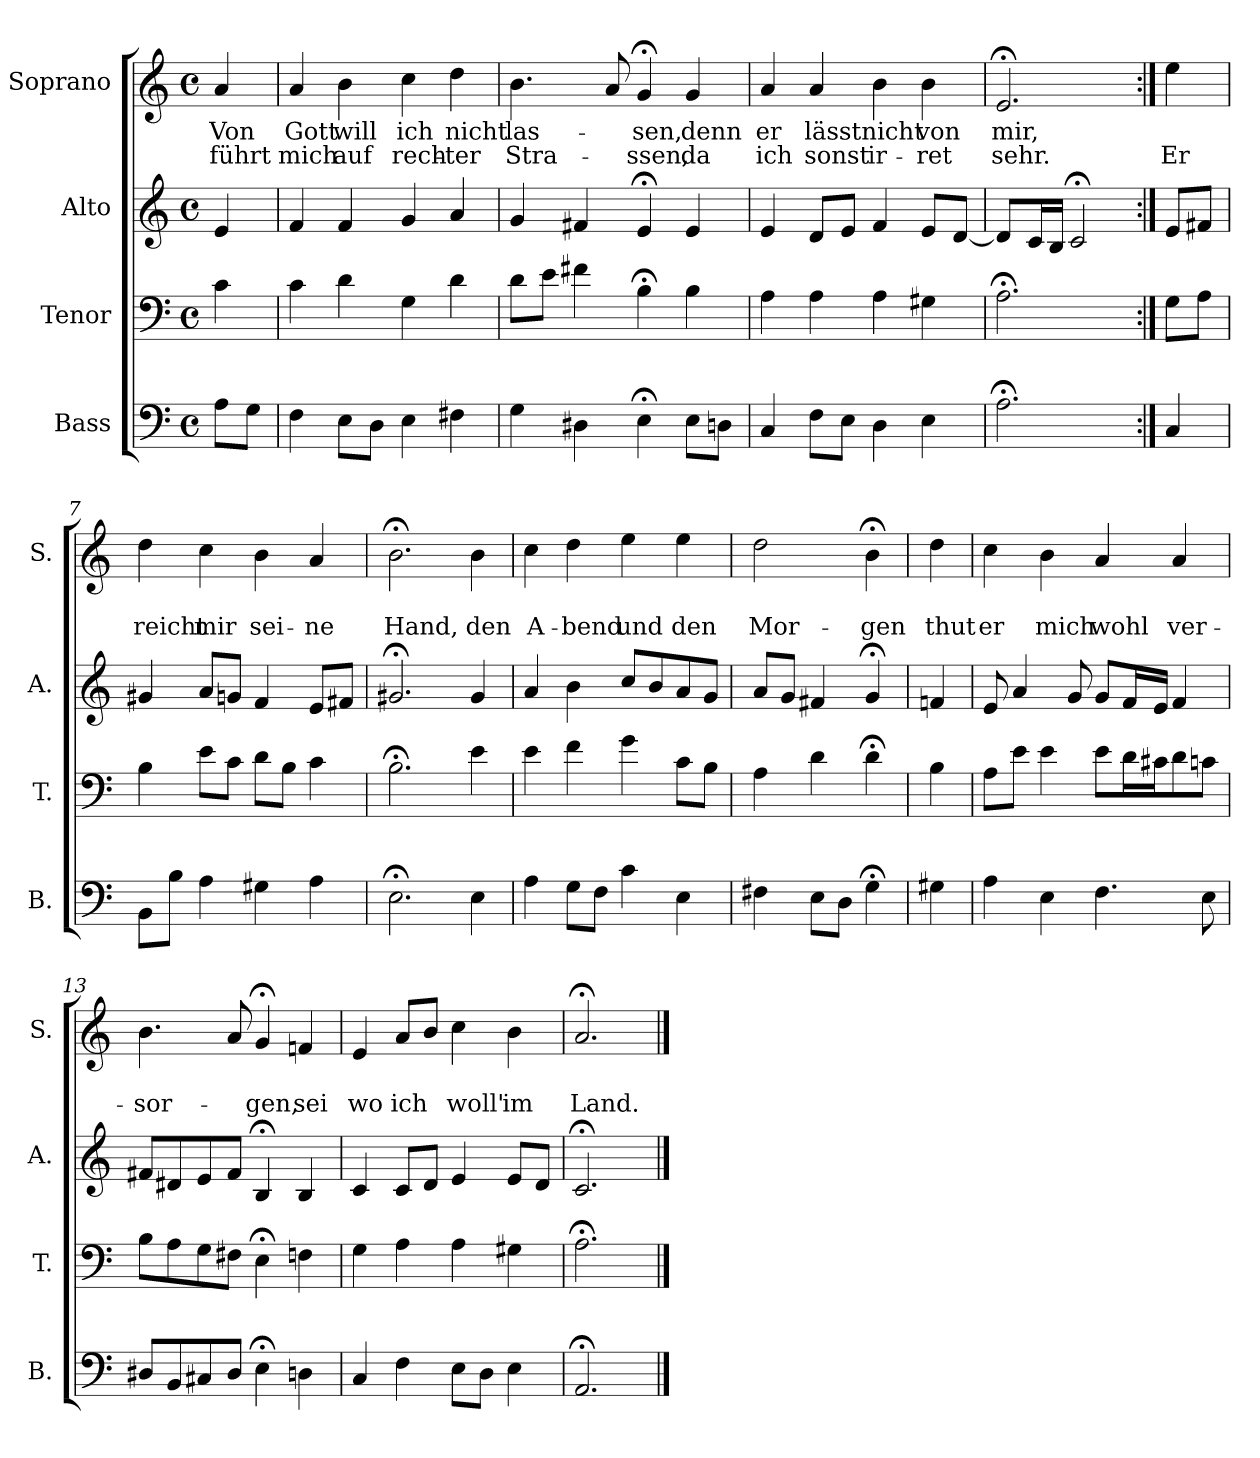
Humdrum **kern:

**kern	**kern	**kern	**kern	**text	**text
*part4	*part3	*part2	*part1	*part1	*part1
*staff4	*staff3	*staff2	*staff1	*staff1	*staff1
*I"Bass	*I"Tenor	*I"Alto	*I"Soprano	*	*
*I'B.	*I'T.	*I'A.	*I'S.	*	*
*clefF4	*clefF4	*clefG2	*clefG2	*	*
*k[]	*k[]	*k[]	*k[]	*	*
*M4/4	*M4/4	*M4/4	*M4/4	*	*
*met(c)	*met(c)	*met(c)	*met(c)	*	*
=1	=1	=1	=1	=1	=1
!	!	!	!	!LO:LY:b	!LO:LY:b
8A\L	4c\	4e/	4a/	Von	führt
8G\J	.	.	.	.	.
=2	=2	=2	=2	=2	=2
!	!	!	!	!LO:LY:b	!LO:LY:b
4F\	4c\	4f/	4a/	Gott	mich
!	!	!	!	!LO:LY:b	!LO:LY:b
8E\L	4d\	4f/	4b\	will	auf
8D\J	.	.	.	.	.
!	!	!	!	!LO:LY:b	!LO:LY:b
4E\	4G\	4g/	4cc\	ich	rech-
!	!	!	!	!LO:LY:b	!LO:LY:b
4F#X\	4d\	4a/	4dd\	nicht	-ter
=3	=3	=3	=3	=3	=3
!	!	!	!	!LO:LY:b	!LO:LY:b
4G\	8d\L	4g/	4.b\	las-	Stra-
.	8e\J	.	.	.	.
4D#X\	4f#X\	4f#X/	.	.	.
.	.	.	8a/	.	.
!	!	!	!	!LO:LY:b	!LO:LY:b
4E;<\	4B;<\	4e;</	4g;</	-sen,	-ssen,
!	!	!	!	!LO:LY:b	!LO:LY:b
8E\L	4B\	4e/	4g/	denn	da
8Dn\J	.	.	.	.	.
=4	=4	=4	=4	=4	=4
!	!	!	!	!LO:LY:b	!LO:LY:b
4C/	4A\	4e/	4a/	er	ich
!	!	!	!	!LO:LY:b	!LO:LY:b
8F\L	4A\	8d/L	4a/	lässt	sonst
8E\J	.	8e/J	.	.	.
!	!	!	!	!LO:LY:b	!LO:LY:b
4D\	4A\	4f/	4b\	nicht	ir-
!	!	!	!	!LO:LY:b	!LO:LY:b
4E\	4G#X\	8e/L	4b\	von	-ret
.	.	[8d/J	.	.	.
=5	=5	=5	=5	=5	=5
!	!	!	!	!LO:LY:b	!LO:LY:b
2.A;<\	2.A;<\	8d/L]	2.e;</	mir,	sehr.
.	.	16c/L	.	.	.
.	.	16B/JJ	.	.	.
.	.	2c;</	.	.	.
!!LO:LB:g=z
=6:|!	=6:|!	=6:|!	=6:|!	=6:|!	=6:|!
!	!	!	!	!	!LO:LY:b
4C/	8G\L	8e/L	4ee\	.	Er
.	8A\J	8f#X/J	.	.	.
=7	=7	=7	=7	=7	=7
!	!	!	!	!	!LO:LY:b
8BB\L	4B\	4g#X/	4dd\	.	reicht
8B\J	.	.	.	.	.
!	!	!	!	!	!LO:LY:b
4A\	8e\L	8a/L	4cc\	.	mir
.	8c\J	8gn/J	.	.	.
!	!	!	!	!	!LO:LY:b
4G#X\	8d\L	4f/	4b\	.	sei-
.	8B\J	.	.	.	.
!	!	!	!	!	!LO:LY:b
4A\	4c\	8e/L	4a/	.	-ne
.	.	8f#X/J	.	.	.
=8	=8	=8	=8	=8	=8
!	!	!	!	!	!LO:LY:b
2.E;<\	2.B;<\	2.g#X;</	2.b;<\	.	Hand,
!	!	!	!	!	!LO:LY:b
4E\	4e\	4g#/	4b\	.	den
=9	=9	=9	=9	=9	=9
!	!	!	!	!	!LO:LY:b
4A\	4e\	4a/	4cc\	.	A-
!	!	!	!	!	!LO:LY:b
8G\L	4f\	4b\	4dd\	.	-bend
8F\J	.	.	.	.	.
!	!	!	!	!	!LO:LY:b
4c\	4g\	8cc/L	4ee\	.	und
.	.	8b/	.	.	.
!	!	!	!	!	!LO:LY:b
4E\	8c\L	8a/	4ee\	.	den
.	8B\J	8g/J	.	.	.
=10	=10	=10	=10	=10	=10
!	!	!	!	!	!LO:LY:b
4F#X\	4A\	8a/L	2dd\	.	Mor-
.	.	8g/J	.	.	.
8E\L	4d\	4f#X/	.	.	.
8D\J	.	.	.	.	.
!	!	!	!	!	!LO:LY:b
4G;<\	4d;<\	4g;</	4b;<\	.	-gen
!!LO:PB:g=z
=11	=11	=11	=11	=11	=11
!	!	!	!	!	!LO:LY:b
4G#X\	4B\	4fn/	4dd\	.	thut
=12	=12	=12	=12	=12	=12
!	!	!	!	!	!LO:LY:b
4A\	8A\L	8e/	4cc\	.	er
.	8e\J	4a/	.	.	.
!	!	!	!	!	!LO:LY:b
4E\	4e\	.	4b\	.	mich
.	.	8g/	.	.	.
!	!	!	!	!	!LO:LY:b
4.F\	8e\L	8g/L	4a/	.	wohl
.	16d\L	16f/L	.	.	.
.	16c#X\J	16e/JJ	.	.	.
!	!	!	!	!	!LO:LY:b
.	8d\	4f/	4a/	.	ver-
8E\	8cn\J	.	.	.	.
=13	=13	=13	=13	=13	=13
!	!	!	!	!	!LO:LY:b
8D#X/L	8B\L	8f#X/L	4.b\	.	-sor-
8BB/	8A\	8d#X/	.	.	.
8C#X/	8G\	8e/	.	.	.
8D#/J	8F#X\J	8f#/J	8a/	.	.
!	!	!	!	!	!LO:LY:b
4E;<\	4E;<\	4B;</	4g;</	.	-gen,
!	!	!	!	!	!LO:LY:b
4Dn\	4Fn\	4B/	4fn/	.	sei
=14	=14	=14	=14	=14	=14
!	!	!	!	!	!LO:LY:b
4C/	4G\	4c/	4e/	.	wo
!	!	!	!	!	!LO:LY:b
4F\	4A\	8c/L	8a/L	.	ich
.	.	8d/J	8b/J	.	.
!	!	!	!	!	!LO:LY:b
8E\L	4A\	4e/	4cc\	.	woll'
8D\J	.	.	.	.	.
!	!	!	!	!	!LO:LY:b
4E\	4G#X\	8e/L	4b\	.	im
.	.	8d/J	.	.	.
=15	=15	=15	=15	=15	=15
!	!	!	!	!	!LO:LY:b
2.AA;</	2.A;<\	2.c;</	2.a;</	.	Land.
==	==	==	==	==	==
*-	*-	*-	*-	*-	*-
